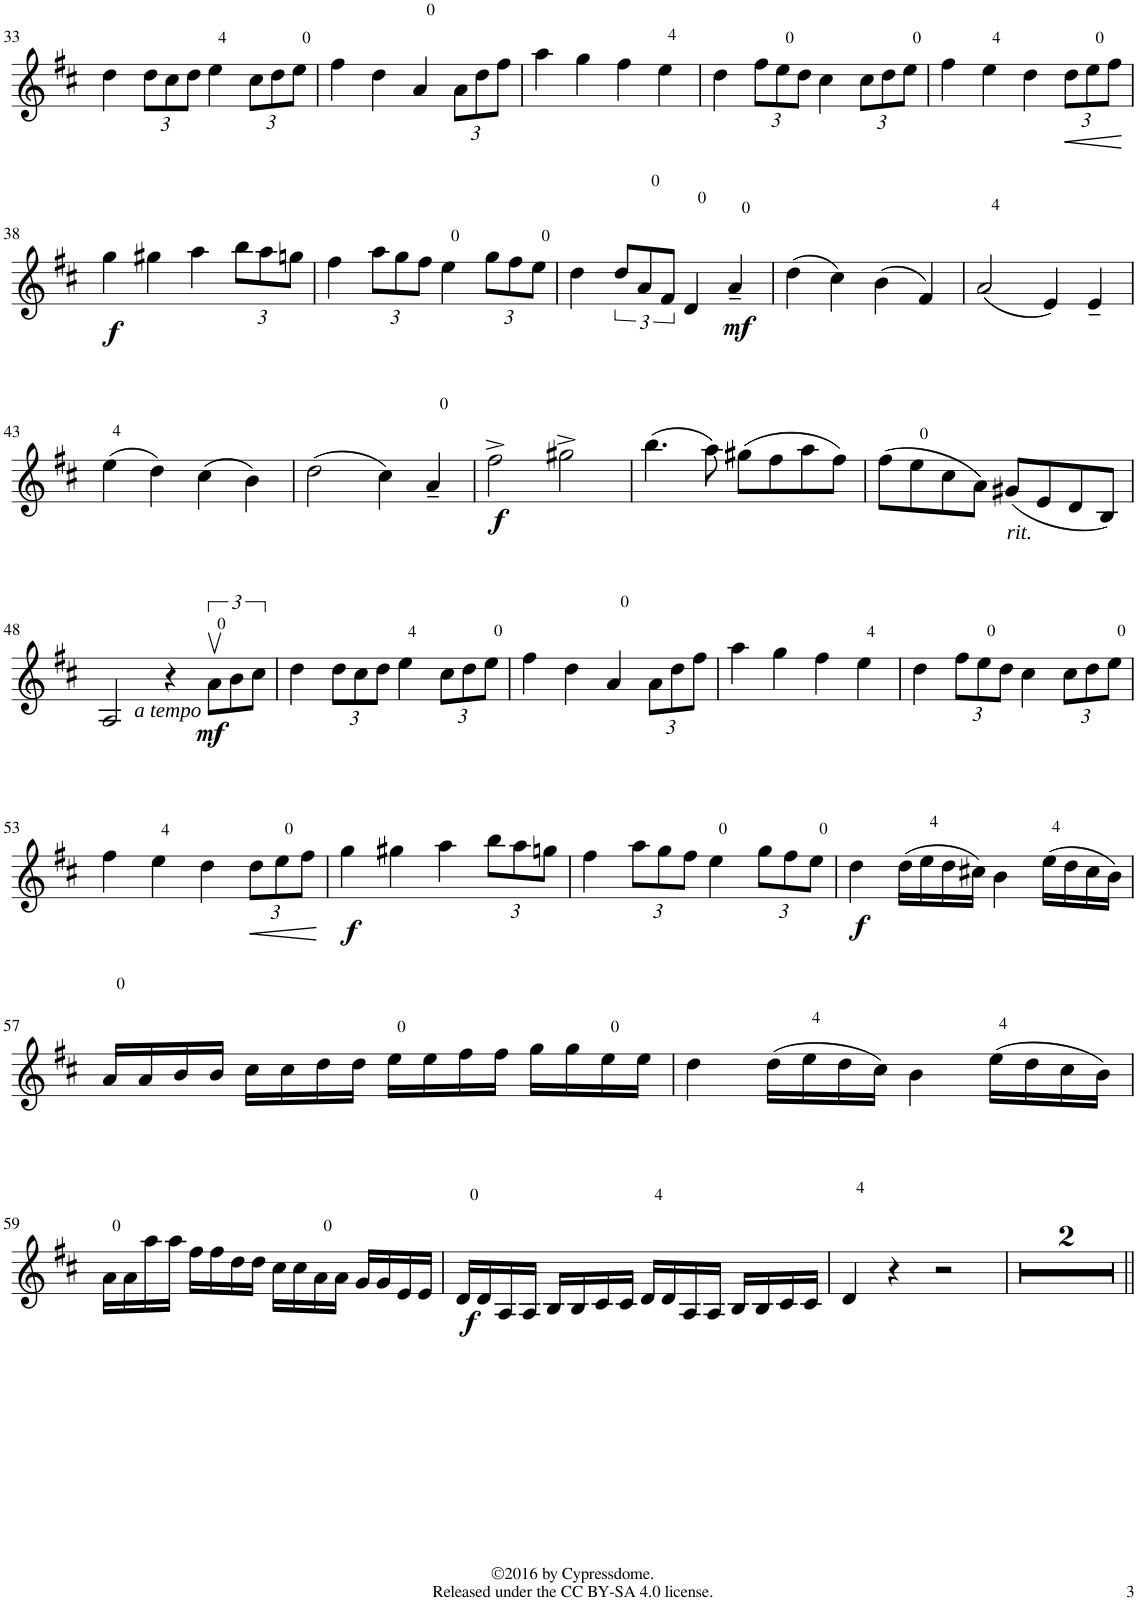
**kern	**dynam
*part1	*part1
*staff1	*staff1
*I"Violin	*
*I'Vln.	*
!!LO:PB:g=z
*clefG2	*
*k[f#c#]	*
*M4/4	*
=33	=33
4dd\	.
*Xbrackettup	*
12dd\L	.
12cc#\	.
12dd\J	.
4ee\	.
12cc#\L	.
12dd\	.
12ee\J	.
=34	=34
4ff#\	.
4dd\	.
4a/	.
12a\L	.
12dd\	.
12ff#\J	.
=35	=35
4aa\	.
4gg\	.
4ff#\	.
4ee\	.
=36	=36
4dd\	.
12ff#\L	.
12ee\	.
12dd\J	.
4cc#\	.
12cc#\L	.
12dd\	.
12ee\J	.
=37	=37
4ff#\	.
4ee\	.
4dd\	.
!	!LO:HP:b
12dd\L	<
12ee\	.
12ff#\J	.
.	[
!!LO:LB:g=z
=38	=38
!	!LO:DY:b
4gg\	f
4gg#X\	.
4aa\	.
12bb\L	.
12aa\	.
12ggn\J	.
=39	=39
4ff#\	.
12aa\L	.
12gg\	.
12ff#\J	.
4ee\	.
12gg\L	.
12ff#\	.
12ee\J	.
=40	=40
4dd\	.
*brackettup	*
12dd/L	.
12a/	.
12f#/J	.
4d/	.
!	!LO:DY:b
4a~/	mf
=41	=41
(4dd\	.
4cc#\)	.
(4b\	.
4f#/)	.
=42	=42
(2a/	.
4e/)	.
4e~/	.
!!LO:LB:g=z
=43	=43
(4ee\	.
4dd\)	.
(4cc#\	.
4b\)	.
=44	=44
(2dd\	.
4cc#\)	.
4a~/	.
=45	=45
!	!LO:DY:b
2ff#^\	f
2gg#X^\	.
=46	=46
(4.bb\	.
8aa\)	.
(8gg#X\L	.
8ff#\	.
8aa\	.
8ff#\J)	.
=47	=47
(8ff#\L	.
8ee\	.
8cc#\	.
8a\J)	.
!	!LO:DY:b
(8g#X/L	other-dynamics
8e/	.
8d/	.
8B/J)	.
!!LO:LB:g=z
=48	=48
2A/	.
!	!LO:DY:b
4r	other-dynamics
!	!LO:DY:b
12av\L	mf
12b\	.
12cc#\J	.
=49	=49
4dd\	.
*Xbrackettup	*
12dd\L	.
12cc#\	.
12dd\J	.
4ee\	.
12cc#\L	.
12dd\	.
12ee\J	.
=50	=50
4ff#\	.
4dd\	.
4a/	.
12a\L	.
12dd\	.
12ff#\J	.
=51	=51
4aa\	.
4gg\	.
4ff#\	.
4ee\	.
=52	=52
4dd\	.
12ff#\L	.
12ee\	.
12dd\J	.
4cc#\	.
12cc#\L	.
12dd\	.
12ee\J	.
!!LO:LB:g=z
=53	=53
4ff#\	.
4ee\	.
4dd\	.
!	!LO:HP:b
12dd\L	<
12ee\	.
12ff#\J	.
.	[
=54	=54
!	!LO:DY:b
4gg\	f
4gg#X\	.
4aa\	.
12bb\L	.
12aa\	.
12ggn\J	.
=55	=55
4ff#\	.
12aa\L	.
12gg\	.
12ff#\J	.
4ee\	.
12gg\L	.
12ff#\	.
12ee\J	.
=56	=56
!	!LO:DY:b
4dd\	f
(16dd\LL	.
16ee\	.
16dd\	.
16cc#X\JJ)	.
4b\	.
(16ee\LL	.
16dd\	.
16cc#\	.
16b\JJ)	.
!!LO:LB:g=z
=57	=57
16a/LL	.
16a/	.
16b/	.
16b/JJ	.
16cc#\LL	.
16cc#\	.
16dd\	.
16dd\JJ	.
16ee\LL	.
16ee\	.
16ff#\	.
16ff#\JJ	.
16gg\LL	.
16gg\	.
16ee\	.
16ee\JJ	.
=58	=58
4dd\	.
(16dd\LL	.
16ee\	.
16dd\	.
16cc#\JJ)	.
4b\	.
(16ee\LL	.
16dd\	.
16cc#\	.
16b\JJ)	.
!!LO:LB:g=z
=59	=59
16a\LL	.
16a\	.
16aa\	.
16aa\JJ	.
16ff#\LL	.
16ff#\	.
16dd\	.
16dd\JJ	.
16cc#\LL	.
16cc#\	.
16a\	.
16a\JJ	.
16g/LL	.
16g/	.
16e/	.
16e/JJ	.
=60	=60
!	!LO:DY:b
16d/LL	f
16d/	.
16A/	.
16A/JJ	.
16B/LL	.
16B/	.
16c#/	.
16c#/JJ	.
16d/LL	.
16d/	.
16A/	.
16A/JJ	.
16B/LL	.
16B/	.
16c#/	.
16c#/JJ	.
=61	=61
4d/	.
4r	.
2r	.
=62	=62
1r	.
=	=
*-	*-
